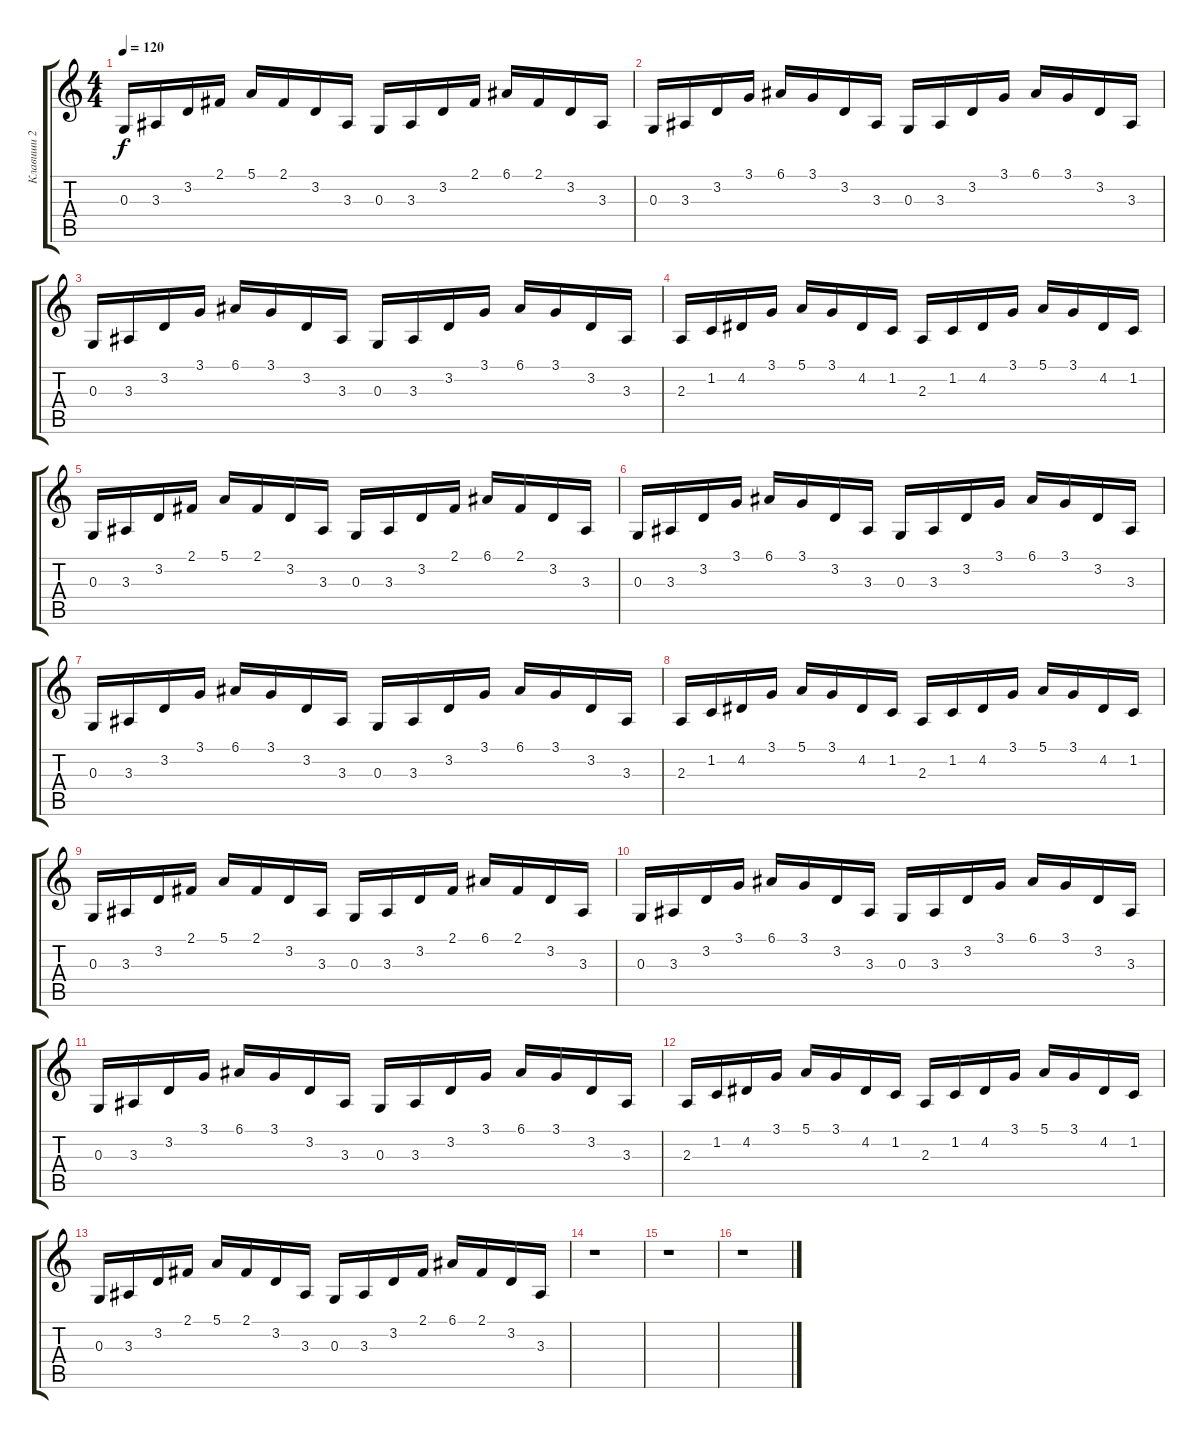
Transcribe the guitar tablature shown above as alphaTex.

\track ("Клавиши 2" "Клавиши 2") {instrument pad1newage}
\staff {score tabs}
\tuning (E4 B3 G3 D3 A2 E2) {hide}
\ts (4 4)
\tempo 120
\clef g2
\ks c
0.3.16{dy f} 3.3.16 3.2.16 2.1.16 5.1.16 2.1.16 3.2.16 3.3.16 0.3.16 3.3.16 3.2.16 2.1.16 6.1.16 2.1.16 3.2.16 3.3.16 |
0.3.16 3.3.16 3.2.16 3.1.16 6.1.16 3.1.16 3.2.16 3.3.16 0.3.16 3.3.16 3.2.16 3.1.16 6.1.16 3.1.16 3.2.16 3.3.16 |
0.3.16 3.3.16 3.2.16 3.1.16 6.1.16 3.1.16 3.2.16 3.3.16 0.3.16 3.3.16 3.2.16 3.1.16 6.1.16 3.1.16 3.2.16 3.3.16 |
2.3.16 1.2.16 4.2.16 3.1.16 5.1.16 3.1.16 4.2.16 1.2.16 2.3.16 1.2.16 4.2.16 3.1.16 5.1.16 3.1.16 4.2.16 1.2.16 |
0.3.16 3.3.16 3.2.16 2.1.16 5.1.16 2.1.16 3.2.16 3.3.16 0.3.16 3.3.16 3.2.16 2.1.16 6.1.16 2.1.16 3.2.16 3.3.16 |
0.3.16 3.3.16 3.2.16 3.1.16 6.1.16 3.1.16 3.2.16 3.3.16 0.3.16 3.3.16 3.2.16 3.1.16 6.1.16 3.1.16 3.2.16 3.3.16 |
0.3.16 3.3.16 3.2.16 3.1.16 6.1.16 3.1.16 3.2.16 3.3.16 0.3.16 3.3.16 3.2.16 3.1.16 6.1.16 3.1.16 3.2.16 3.3.16 |
2.3.16 1.2.16 4.2.16 3.1.16 5.1.16 3.1.16 4.2.16 1.2.16 2.3.16 1.2.16 4.2.16 3.1.16 5.1.16 3.1.16 4.2.16 1.2.16 |
0.3.16 3.3.16 3.2.16 2.1.16 5.1.16 2.1.16 3.2.16 3.3.16 0.3.16 3.3.16 3.2.16 2.1.16 6.1.16 2.1.16 3.2.16 3.3.16 |
0.3.16 3.3.16 3.2.16 3.1.16 6.1.16 3.1.16 3.2.16 3.3.16 0.3.16 3.3.16 3.2.16 3.1.16 6.1.16 3.1.16 3.2.16 3.3.16 |
0.3.16 3.3.16 3.2.16 3.1.16 6.1.16 3.1.16 3.2.16 3.3.16 0.3.16 3.3.16 3.2.16 3.1.16 6.1.16 3.1.16 3.2.16 3.3.16 |
2.3.16 1.2.16 4.2.16 3.1.16 5.1.16 3.1.16 4.2.16 1.2.16 2.3.16 1.2.16 4.2.16 3.1.16 5.1.16 3.1.16 4.2.16 1.2.16 |
0.3.16 3.3.16 3.2.16 2.1.16 5.1.16 2.1.16 3.2.16 3.3.16 0.3.16 3.3.16 3.2.16 2.1.16 6.1.16 2.1.16 3.2.16 3.3.16 |
r.1 |
r.1 |
r.1
